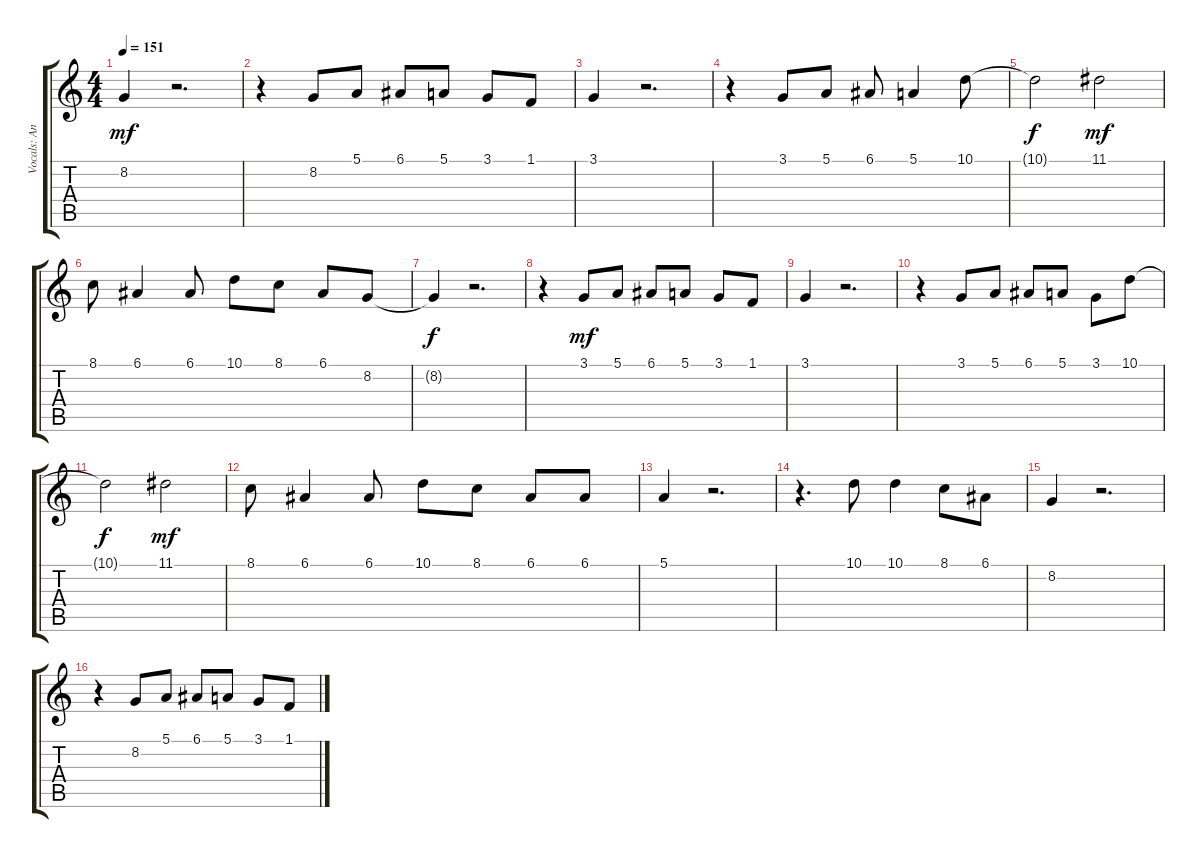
\track ("Vocals: Ann Wilson" "Vocals: An") {instrument lead8bassandlead}
\staff {score tabs}
\tuning (E4 B3 G3 D3 A2 E2) {hide}
\ts (4 4)
\tempo 151
\clef g2
\ks c
8.2.4{dy mf} r.2{d} |
r.4 8.2.8 5.1.8 6.1.8 5.1.8 3.1.8 1.1.8 |
3.1.4 r.2{d} |
r.4 3.1.8 5.1.8 6.1.8 5.1.4 10.1.8 |
10.1{t}.2{dy f} 11.1.2{dy mf} |
8.1.8 6.1.4 6.1.8 10.1.8 8.1.8 6.1.8 8.2.8 |
8.2{t}.4{dy f} r.2{d} |
r.4 3.1.8{dy mf} 5.1.8 6.1.8 5.1.8 3.1.8 1.1.8 |
3.1.4 r.2{d} |
r.4 3.1.8 5.1.8 6.1.8 5.1.8 3.1.8 10.1.8 |
10.1{t}.2{dy f} 11.1.2{dy mf} |
8.1.8 6.1.4 6.1.8 10.1.8 8.1.8 6.1.8 6.1.8 |
5.1.4 r.2{d} |
r.4{d} 10.1.8 10.1.4 8.1.8 6.1.8 |
8.2.4 r.2{d} |
r.4 8.2.8 5.1.8 6.1.8 5.1.8 3.1.8 1.1.8
